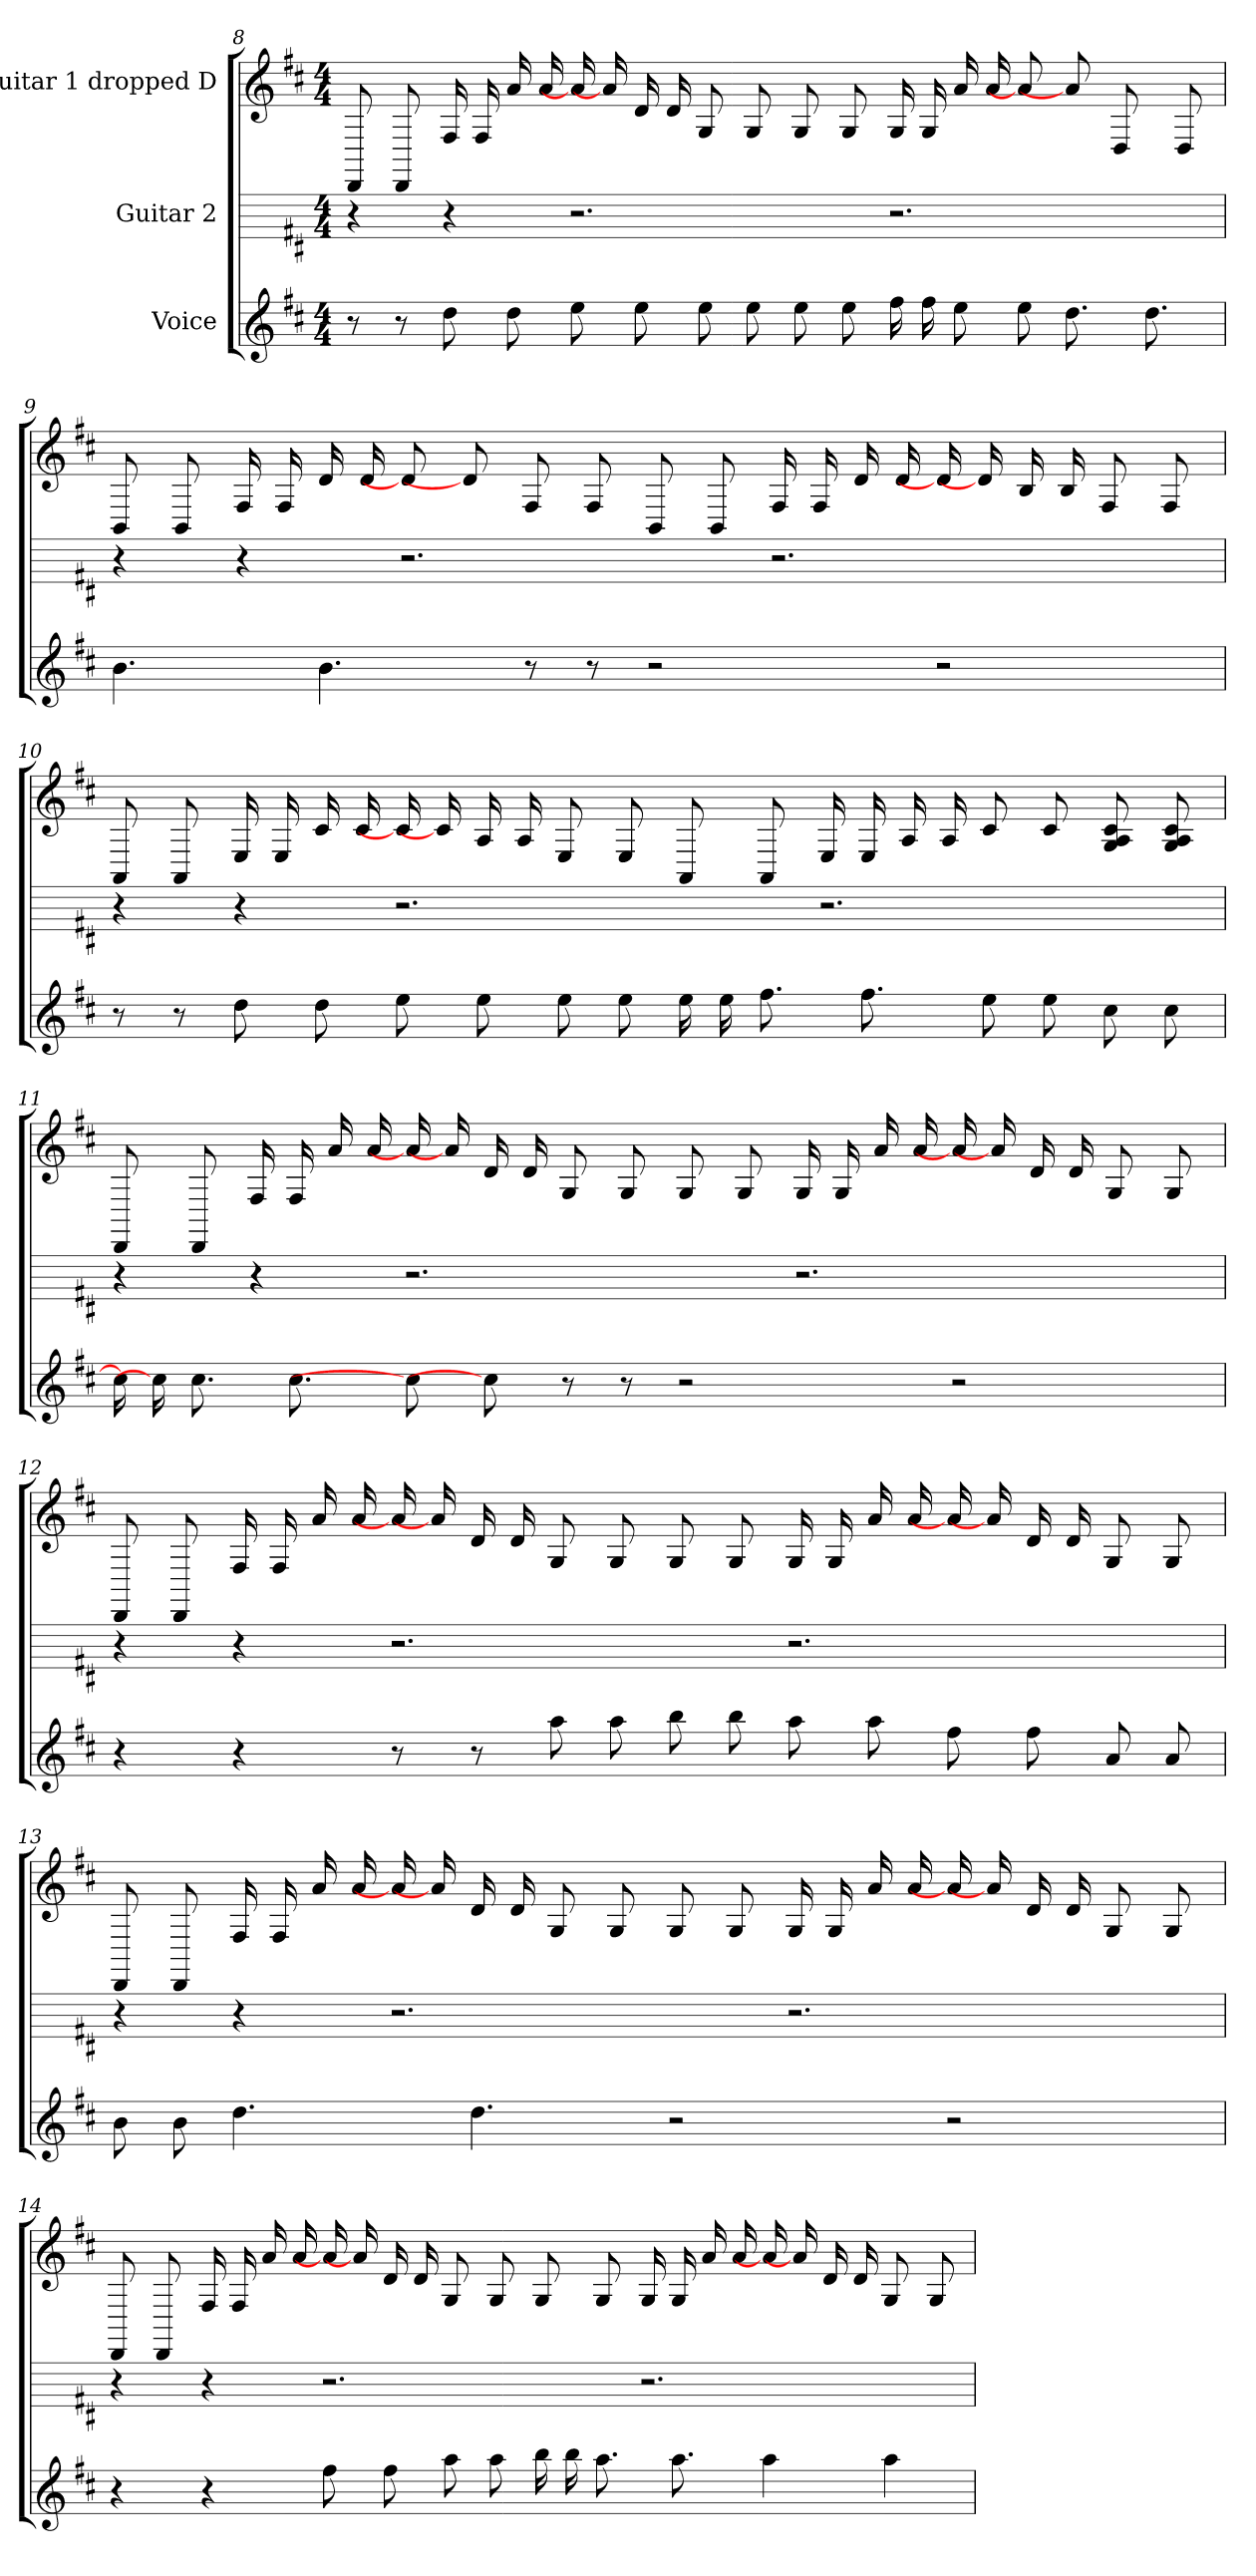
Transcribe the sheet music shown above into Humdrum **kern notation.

**kern	**kern	**kern
*part3	*part2	*part1
*staff3	*staff2	*staff1
*I"Voice	*I"Guitar 2	*I"Guitar 1 dropped D
*	*	*
*ITrd8c14	*	*
*k[f#c#]	*k[f#c#]	*k[f#c#]
*M4/4	*M4/4	*M4/4
=8	=8	=8
8r	4r	8DD
8r	.	8DD
8d	4r	16F#
.	.	16F#
8d	.	16a
.	.	16a
8e	2.r	16a]
.	.	16a]
8e	.	16d
.	.	16d
8e	.	8G
8e	.	8G
8e	.	8G
8e	.	8G
16f#	2.r	16G
16f#	.	16G
8e	.	16a
.	.	16a
8e	.	8a]
8.d	.	8a]
.	.	8D
8.d	.	.
.	.	8D
=9	=9	=9
4.B	4r	8BB
.	.	8BB
.	4r	16F#
.	.	16F#
4.B	.	16d
.	.	16d
.	2.r	8d]
.	.	8d]
8r	.	8F#
8r	.	8F#
2r	.	8BB
.	.	8BB
.	2.r	16F#
.	.	16F#
.	.	16d
.	.	16d
2r	.	16d]
.	.	16d]
.	.	16B
.	.	16B
.	.	8F#
.	.	8F#
=10	=10	=10
8r	4r	8AA
8r	.	8AA
8d	4r	16E
.	.	16E
8d	.	16c#
.	.	16c#
8e	2.r	16c#]
.	.	16c#]
8e	.	16A
.	.	16A
8e	.	8E
8e	.	8E
16e	.	8AA
16e	.	.
8.f#	.	8AA
.	2.r	16E
8.f#	.	16E
.	.	16A
.	.	16A
8e	.	8c#
8e	.	8c#
8c#	.	8c# 8A 8G
8c#	.	8c# 8A 8G
=11	=11	=11
16c#]	4r	8DD
16c#]	.	.
8.c#	.	8DD
.	4r	16F#
8.c#	.	16F#
.	.	16a
.	.	16a
8c#]	2.r	16a]
.	.	16a]
8c#]	.	16d
.	.	16d
8r	.	8G
8r	.	8G
2r	.	8G
.	.	8G
.	2.r	16G
.	.	16G
.	.	16a
.	.	16a
2r	.	16a]
.	.	16a]
.	.	16d
.	.	16d
.	.	8G
.	.	8G
=12	=12	=12
4r	4r	8DD
.	.	8DD
4r	4r	16F#
.	.	16F#
.	.	16a
.	.	16a
8r	2.r	16a]
.	.	16a]
8r	.	16d
.	.	16d
8a	.	8G
8a	.	8G
8b	.	8G
8b	.	8G
8a	2.r	16G
.	.	16G
8a	.	16a
.	.	16a
8f#	.	16a]
.	.	16a]
8f#	.	16d
.	.	16d
8A	.	8G
8A	.	8G
=13	=13	=13
8B	4r	8DD
8B	.	8DD
4.d	4r	16F#
.	.	16F#
.	.	16a
.	.	16a
.	2.r	16a]
.	.	16a]
4.d	.	16d
.	.	16d
.	.	8G
.	.	8G
2r	.	8G
.	.	8G
.	2.r	16G
.	.	16G
.	.	16a
.	.	16a
2r	.	16a]
.	.	16a]
.	.	16d
.	.	16d
.	.	8G
.	.	8G
=14	=14	=14
4r	4r	8DD
.	.	8DD
4r	4r	16F#
.	.	16F#
.	.	16a
.	.	16a
8f#	2.r	16a]
.	.	16a]
8f#	.	16d
.	.	16d
8a	.	8G
8a	.	8G
16b	.	8G
16b	.	.
8.a	.	8G
.	2.r	16G
8.a	.	16G
.	.	16a
.	.	16a
4a	.	16a]
.	.	16a]
.	.	16d
.	.	16d
4a	.	8G
.	.	8G
=	=	=
*-	*-	*-
